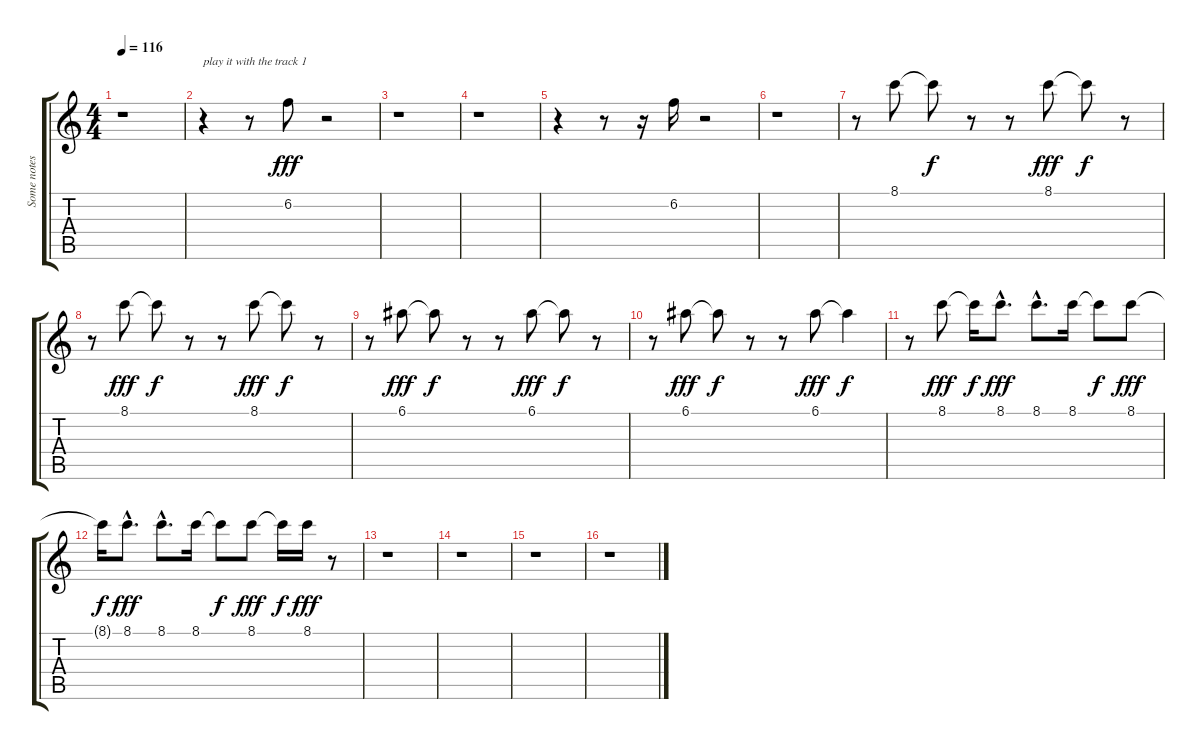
\track ("Some notes (guitar)" "Some notes") {instrument overdrivenguitar}
\staff {score tabs}
\tuning (E4 B3 G3 D3 A2 E2) {hide}
\ts (4 4)
\tempo 116
\clef g2
\ks c
r.1{dy fff} |
r.4{txt "play it with the track 1"} r.8 6.2.8 r.2 |
r.1 |
r.1 |
r.4 r.8 r.16 6.2.16 r.2 |
r.1 |
r.8 8.1.8 8.1{t}.8{dy f} r.8 r.8 8.1.8{dy fff} 8.1{t}.8{dy f} r.8 |
r.8 8.1.8{dy fff} 8.1{t}.8{dy f} r.8 r.8 8.1.8{dy fff} 8.1{t}.8{dy f} r.8 |
r.8 6.1.8{dy fff} 6.1{t}.8{dy f} r.8 r.8 6.1.8{dy fff} 6.1{t}.8{dy f} r.8 |
r.8 6.1.8{dy fff} 6.1{t}.8{dy f} r.8 r.8 6.1.8{dy fff} 6.1{t}.4{dy f} |
r.8 8.1.8{dy fff} 8.1{t}.16{dy f} 8.1{hac}.8{d dy fff} 8.1{hac}.8{d} 8.1.16 8.1{t}.8{dy f} 8.1.8{dy fff} |
8.1{t}.16{dy f} 8.1{hac}.8{d dy fff} 8.1{hac}.8{d} 8.1.16 8.1{t}.8{dy f} 8.1.8{dy fff} 8.1{t}.16{dy f} 8.1.16{dy fff} r.8 |
r.1 |
r.1 |
r.1 |
r.1
